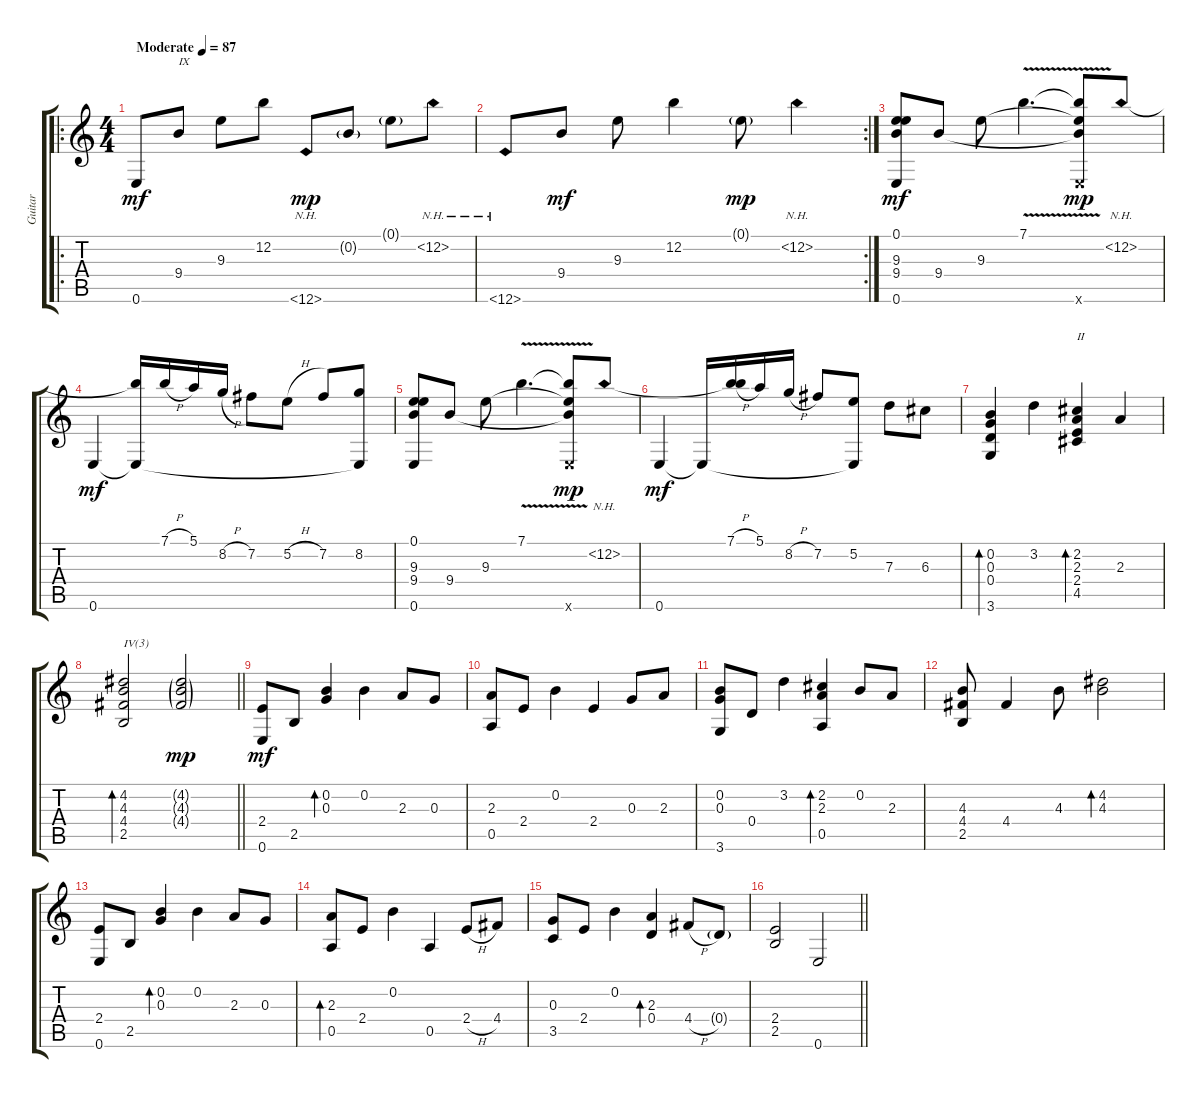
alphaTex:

\track ("Guitar" "Guitar") {instrument acousticguitarnylon}
\staff {score tabs}
\tuning (E4 B3 G3 D3 A2 E2) {hide}
\ro
\ts (4 4)
\tempo (87 "Moderate")
\clef g2
\ks c
0.6.8{dy mf instrument acousticguitarnylon} 9.4.8{txt "IX"} 9.3.8 12.2.8 12.6{nh}.8{dy mp} 0.2{g}.8 0.1{g}.8 12.2{nh}.8 |
\rc 2
12.6{nh}.8 9.4.8{dy mf} 9.3.8 12.2.4 0.1{g}.8{dy mp} 12.2{nh}.4 |
(0.1 9.3 9.4 0.6).8{dy mf} 9.4.8 9.3.8 7.1{v}.4{d} (7.1{t} 9.3{t} 9.4{t} 0.6{x}).8{dy mp} 12.2{nh}.8 |
0.6.4{dy mf} (12.2{t} 0.6{t}).16 7.1{h}.16 5.1.16 8.2{h}.16 7.2.8 5.2{h}.8 7.2.8 (8.2 0.6{t}).8 |
(0.1 9.3 9.4 0.6).8 9.4.8 9.3.8 7.1{v}.4{d} (7.1{t} 9.3{t} 9.4{t} 0.6{x}).8{dy mp} 12.2{nh}.8 |
0.6.4{dy mf} 0.6{t}.16 (7.1{h} 12.2{t}).16 5.1.16 8.2{h}.16 7.2.8 (5.2 0.6{t}).8 7.3.8 6.3.8 |
(0.2 0.3 0.4 3.6).4{bd 120} 3.2.4 (2.2 2.3 2.4 4.5).4{bd 120 txt "II"} 2.3.4 |
\barLineRight lightlight
(4.2 4.3 4.4 2.5).2{bd 60 txt "IV(3)"} (4.2{g} 4.3{g} 4.4{g}).2{dy mp} |
(2.4 0.6).8{dy mf} 2.5.8 (0.2 0.3).4{bd 60} 0.2.4 2.3.8 0.3.8 |
(2.3 0.5).8 2.4.8 0.2.4 2.4.4 0.3.8 2.3.8 |
(0.2 0.3 3.6).8 0.4.8 3.2.4 (2.2 2.3 0.5).4{bd 60} 0.2.8 2.3.8 |
(4.3 4.4 2.5).8 4.4.4 4.3.8 (4.2 4.3).2{bd 60} |
(2.4 0.6).8 2.5.8 (0.2 0.3).4{bd 60} 0.2.4 2.3.8 0.3.8 |
(2.3 0.5).8{bd 60} 2.4.8 0.2.4 0.5.4 2.4{h}.8 4.4.8 |
(0.3 3.5).8 2.4.8 0.2.4 (2.3 0.4).4{bd 60} 4.4{h}.8 0.4{g}.8 |
\barLineRight lightlight
(2.4 2.5).2 0.6.2
